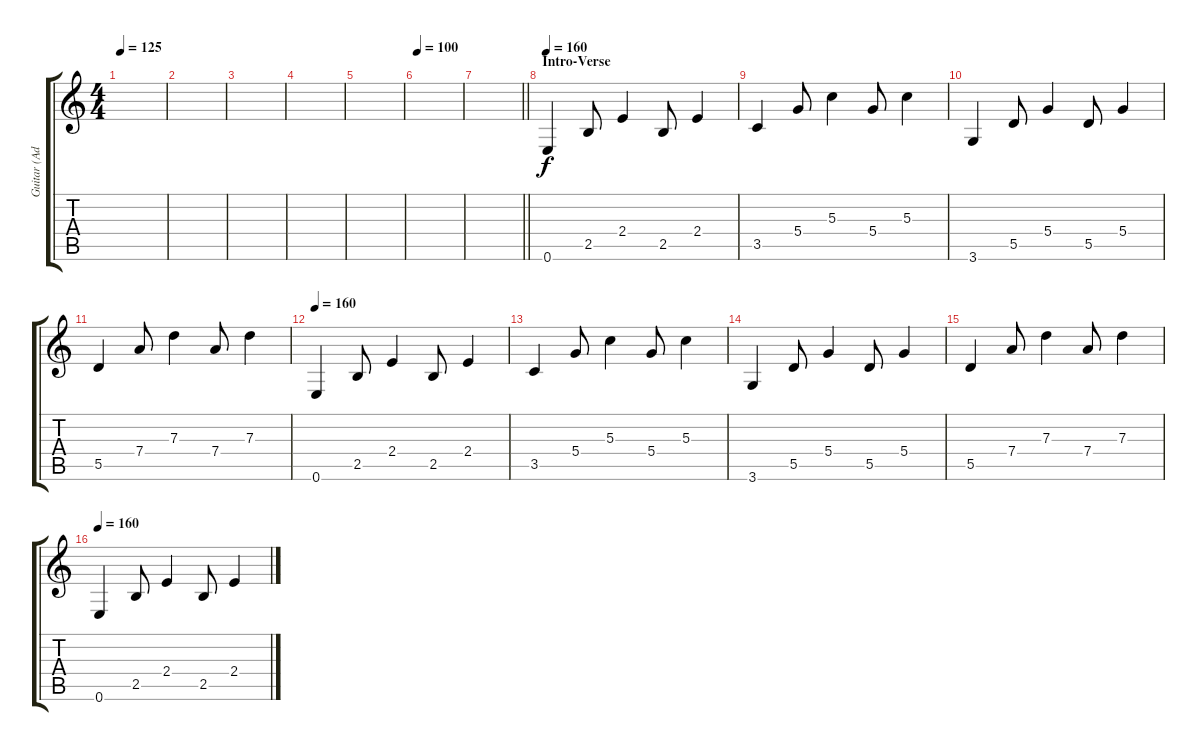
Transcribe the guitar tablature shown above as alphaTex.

\track ("Guitar (Adrian Smith)" "Guitar (Ad") {instrument electricguitarjazz}
\staff {score tabs}
\tuning (E4 B3 G3 D3 A2 E2) {hide}
\ts (4 4)
\tempo 125
\clef g2
\ks c
|
|
|
|
|
\tempo 100
|
\barLineRight lightlight
|
\section ("" "Intro-Verse")
\tempo 160
0.6.4 2.5.8 2.4.4 2.5.8 2.4.4 |
3.5.4 5.4.8 5.3.4 5.4.8 5.3.4 |
3.6.4 5.5.8 5.4.4 5.5.8 5.4.4 |
5.5.4 7.4.8 7.3.4 7.4.8 7.3.4 |
\tempo 160
0.6.4 2.5.8 2.4.4 2.5.8 2.4.4 |
3.5.4 5.4.8 5.3.4 5.4.8 5.3.4 |
3.6.4 5.5.8 5.4.4 5.5.8 5.4.4 |
5.5.4 7.4.8 7.3.4 7.4.8 7.3.4 |
\tempo 160
0.6.4 2.5.8 2.4.4 2.5.8 2.4.4
